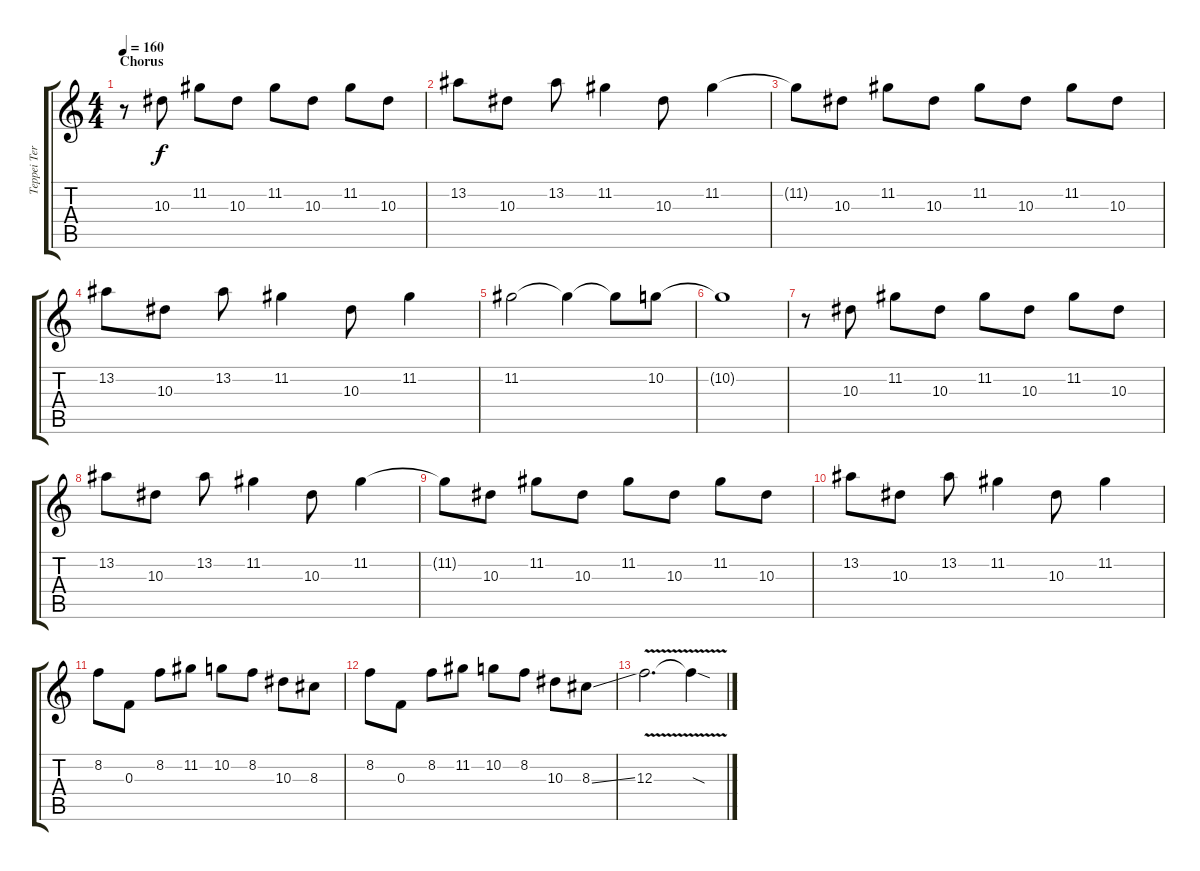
\track ("Teppei Teranishi" "Teppei Ter") {instrument overdrivenguitar}
\staff {score tabs}
\tuning (D4 A3 F3 C3 G2 C2) {hide}
\ts (4 4)
\section ("" "Chorus")
\tempo 160
\clef g2
\ks c
r.8{dy f} 10.3.8 11.2.8 10.3.8 11.2.8 10.3.8 11.2.8 10.3.8 |
13.2.8 10.3.8 13.2.8 11.2.4 10.3.8 11.2.4 |
11.2{t}.8 10.3.8 11.2.8 10.3.8 11.2.8 10.3.8 11.2.8 10.3.8 |
13.2.8 10.3.8 13.2.8 11.2.4 10.3.8 11.2.4 |
11.2.2 11.2{t}.4 11.2{t}.8 10.2.8 |
10.2{t}.1 |
r.8 10.3.8 11.2.8 10.3.8 11.2.8 10.3.8 11.2.8 10.3.8 |
13.2.8 10.3.8 13.2.8 11.2.4 10.3.8 11.2.4 |
11.2{t}.8 10.3.8 11.2.8 10.3.8 11.2.8 10.3.8 11.2.8 10.3.8 |
13.2.8 10.3.8 13.2.8 11.2.4 10.3.8 11.2.4 |
8.2.8 0.3.8 8.2.8 11.2.8 10.2.8 8.2.8 10.3.8 8.3.8 |
8.2.8 0.3.8 8.2.8 11.2.8 10.2.8 8.2.8 10.3.8 8.3{ss}.8 |
12.3{v}.2{d} 12.3{sod t}.4
